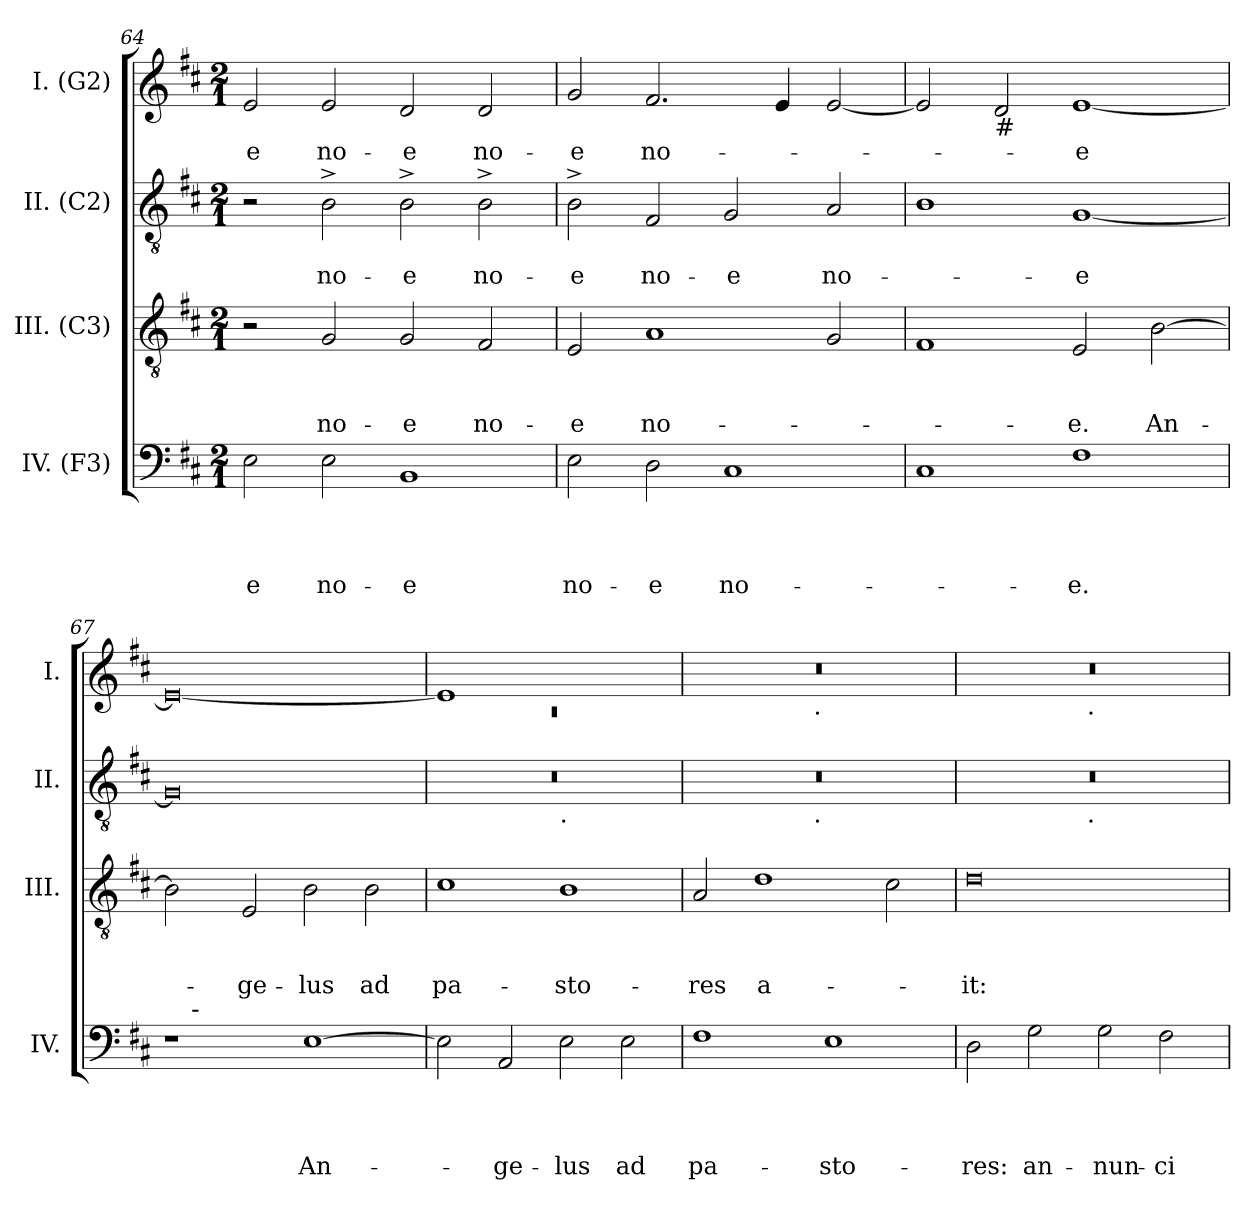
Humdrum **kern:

**kern	**text	**text	**text	**text	**kern	**text	**text	**text	**kern	**text	**text	**kern	**text
*part4	*part4	*part4	*part4	*part4	*part3	*part3	*part3	*part3	*part2	*part2	*part2	*part1	*part1
*staff4	*staff4	*staff4	*staff4	*staff4	*staff3	*staff3	*staff3	*staff3	*staff2	*staff2	*staff2	*staff1	*staff1
*I"IV. (F3)	*	*	*	*	*I"III. (C3)	*	*	*	*I"II. (C2)	*	*	*I"I. (G2)	*
*I'IV.	*	*	*	*	*I'III.	*	*	*	*I'II.	*	*	*I'I.	*
*clefF4	*	*	*	*	*clefGv2	*	*	*	*clefGv2	*	*	*clefG2	*
*k[f#c#]	*	*	*	*	*k[f#c#]	*	*	*	*k[f#c#]	*	*	*k[f#c#]	*
*D:	*	*	*	*	*D:	*	*	*	*D:	*	*	*D:	*
*M2/1	*	*	*	*	*M2/1	*	*	*	*M2/1	*	*	*M2/1	*
=64	=64	=64	=64	=64	=64	=64	=64	=64	=64	=64	=64	=64	=64
!	!	!	!	!LO:LY:b	!	!	!	!	!	!	!	!	!LO:LY:b
2E\	.	.	.	-e	2r	.	.	.	2r	.	.	2e/	-e
!	!	!	!	!LO:LY:b	!	!	!	!LO:LY:b	!	!	!LO:LY:b	!	!LO:LY:b
2E\	.	.	.	no-	2G/	.	.	no-	2B^>\	.	no-	2e/	no-
!	!	!	!	!LO:LY:b:rj	!	!	!	!LO:LY:b	!	!	!LO:LY:b	!	!LO:LY:b
1BB	.	.	.	-e	2G/	.	.	-e	2B^>\	.	-e	2d/	-e
!	!	!	!	!	!	!	!	!LO:LY:b	!	!	!LO:LY:b	!	!LO:LY:b
.	.	.	.	.	2F#/	.	.	no-	2B^>\	.	no-	2d/	no-
=65	=65	=65	=65	=65	=65	=65	=65	=65	=65	=65	=65	=65	=65
!	!	!	!	!LO:LY:b	!	!	!	!LO:LY:b	!	!	!LO:LY:b	!	!LO:LY:b
2E\	.	.	.	no-	2E/	.	.	-e	2B^>\	.	-e	2g/	-e
!	!	!	!	!LO:LY:b	!	!	!	!LO:LY:b	!	!	!LO:LY:b	!	!LO:LY:b
2D\	.	.	.	-e	1A	.	.	no-	2F#/	.	no-	2.f#/	no-
!	!	!	!	!LO:LY:b	!	!	!	!	!	!	!LO:LY:b	!	!
1C#	.	.	.	no-	.	.	.	.	2G/	.	-e	.	.
.	.	.	.	.	.	.	.	.	.	.	.	4e/	.
!	!	!	!	!	!	!	!	!	!	!	!LO:LY:b	!	!
.	.	.	.	.	2G/	.	.	.	2A/	.	no-	[<2e/	.
=66	=66	=66	=66	=66	=66	=66	=66	=66	=66	=66	=66	=66	=66
1C#	.	.	.	.	1F#	.	.	.	1B	.	.	2e/]	.
!	!	!	!	!	!	!	!	!	!	!	!	!LO:TX:b:t=#	!
.	.	.	.	.	.	.	.	.	.	.	.	2d/	.
!	!	!	!	!LO:LY:b	!	!	!	!LO:LY:b	!	!	!LO:LY:b:rj	!	!LO:LY:b:rj
1F#	.	.	.	-e.	2E/	.	.	-e.	[<1G	.	-e	[<1e	-e
!	!	!	!	!	!	!	!	!LO:LY:b	!	!	!	!	!
.	.	.	.	.	[<2B\	.	.	An-	.	.	.	.	.
!!LO:LB:g=z
=67	=67	=67	=67	=67	=67	=67	=67	=67	=67	=67	=67	=67	=67
*^	*	*	*	*	*	*	*	*	*	*	*	*	*
1r	8ryy	.	.	.	.	2B\]	.	.	.	0G]	.	.	0e_	.
!	!LO:TX:a:t=-	!	!	!	!	!	!	!	!	!	!	!	!	!
.	1...ryy	.	.	.	.	.	.	.	.	.	.	.	.	.
!	!	!	!	!	!	!	!	!	!LO:LY:b	!	!	!	!	!
.	.	.	.	.	.	2E/	.	.	-ge-	.	.	.	.	.
!	!	!	!	!	!LO:LY:b	!	!	!	!LO:LY:b	!	!	!	!	!
[>1E	.	.	.	.	An-	2B\	.	.	-lus	.	.	.	.	.
!	!	!	!	!	!	!	!	!	!LO:LY:b	!	!	!	!	!
.	.	.	.	.	.	2B\	.	.	ad	.	.	.	.	.
=68	=68	=68	=68	=68	=68	=68	=68	=68	=68	=68	=68	=68	=68	=68
*	*	*	*	*	*	*	*	*	*	*	*	*	*^	*
!	!	!	!	!	!	!	!	!	!LO:LY:b	!	!	!	!	!LO:N:vis=1	!
*v	*v	*	*	*	*	*	*	*	*	*^	*	*	*	*	*
2E\]	.	.	.	.	1c#	.	.	pa-	0r	1ryy	.	.	1e]	0rc	.
!	!	!	!	!LO:LY:b	!	!	!	!	!	!	!	!	!	!	!
2AA/	.	.	.	-ge-	.	.	.	.	.	.	.	.	.	.	.
!	!	!	!	!	!	!	!	!	!	!LO:TX:b:t=.	!	!	!	!	!
!	!	!	!	!LO:LY:b	!	!	!	!LO:LY:b	!	!	!	!	!	!	!
2E\	.	.	.	-lus	1B	.	.	-sto-	.	1ryy	.	.	1ryy	.	.
!	!	!	!	!LO:LY:b	!	!	!	!	!	!	!	!	!	!	!
2E\	.	.	.	ad	.	.	.	.	.	.	.	.	.	.	.
=69	=69	=69	=69	=69	=69	=69	=69	=69	=69	=69	=69	=69	=69	=69	=69
!	!	!	!	!LO:LY:b	!	!	!	!LO:LY:b	!	!	!	!	!	!	!
1F#	.	.	.	pa-	2A/	.	.	-res	0r	2ryy	.	.	0r	2ryy	.
!	!	!	!	!	!	!	!	!LO:LY:b:rj	!	!	!	!	!	!	!
.	.	.	.	.	1d	.	.	a-	.	4...ryy	.	.	.	4...ryy	.
!	!	!	!	!	!	!	!	!	!	!	!	!	!	!LO:TX:b:t=.	!
!	!	!	!	!	!	!	!	!	!	!LO:TX:b:t=.	!	!	!	!	!
.	.	.	.	.	.	.	.	.	.	1ryy	.	.	.	1ryy	.
!	!	!	!	!LO:LY:b	!	!	!	!	!	!	!	!	!	!	!
1E	.	.	.	-sto-	.	.	.	.	.	.	.	.	.	.	.
.	.	.	.	.	2c#\	.	.	.	.	.	.	.	.	.	.
.	.	.	.	.	.	.	.	.	.	32ryy	.	.	.	32ryy	.
=70	=70	=70	=70	=70	=70	=70	=70	=70	=70	=70	=70	=70	=70	=70	=70
!	!	!	!	!LO:LY:b	!	!	!	!LO:LY:b:rj	!	!	!	!	!	!	!
2D\	.	.	.	-res:	0d	.	.	-it:	0r	2ryy	.	.	0r	2ryy	.
!	!	!	!	!LO:LY:b	!	!	!	!	!	!	!	!	!	!	!
2G\	.	.	.	an-	.	.	.	.	.	4...ryy	.	.	.	4...ryy	.
!	!	!	!	!	!	!	!	!	!	!	!	!	!	!LO:TX:b:t=.	!
!	!	!	!	!	!	!	!	!	!	!LO:TX:b:t=.	!	!	!	!	!
.	.	.	.	.	.	.	.	.	.	1ryy	.	.	.	1ryy	.
!	!	!	!	!LO:LY:b	!	!	!	!	!	!	!	!	!	!	!
2G\	.	.	.	-nun-	.	.	.	.	.	.	.	.	.	.	.
!	!	!	!	!LO:LY:b	!	!	!	!	!	!	!	!	!	!	!
2F#\	.	.	.	-ci-	.	.	.	.	.	.	.	.	.	.	.
.	.	.	.	.	.	.	.	.	.	32ryy	.	.	.	32ryy	.
*	*	*	*	*	*	*	*	*	*v	*v	*	*	*	*	*
*	*	*	*	*	*	*	*	*	*	*	*	*v	*v	*
=	=	=	=	=	=	=	=	=	=	=	=	=	=
*-	*-	*-	*-	*-	*-	*-	*-	*-	*-	*-	*-	*-	*-
